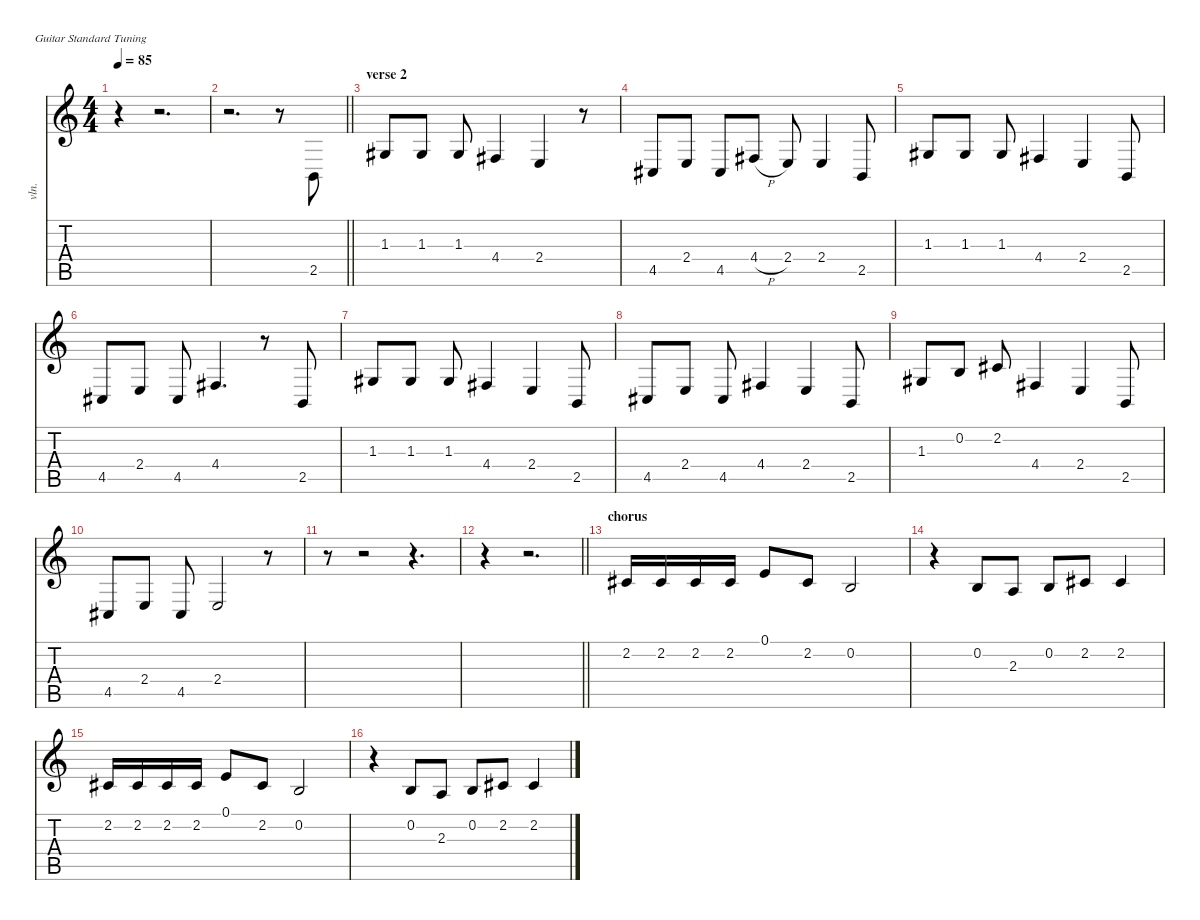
\defaultSystemsLayout 4
\hideDynamics
\bracketExtendMode nobrackets
\otherSystemsTrackNameOrientation horizontal
\track ("Anthony Kiedis" "vln.") {mute instrument tremolostrings}
\staff {score tabs}
\tuning (E4 B3 G3 D3 A2 E2)
\ts (4 4)
\tempo 85
\clef g2
\ks c
r.4{dy f beam Down} r.2{d beam Down} |
\barLineRight lightlight
r.2{d beam Down} r.8{beam Down} 2.5.8{beam Up} |
\section ("" "verse 2")
1.3{acc #}.8{beam Up} 1.3{acc #}.8{beam Up} 1.3{acc #}.8{beam Up} 4.4{acc #}.4{beam Up} 2.4.4{beam Up} r.8{beam Up} |
4.5{acc #}.8{beam Up} 2.4.8{beam Up} 4.5{acc #}.8{beam Up} 4.4{h acc #}.8{beam Up} 2.4.8{beam Up} 2.4.4{beam Up} 2.5.8{beam Up} |
1.3{acc #}.8{beam Up} 1.3{acc #}.8{beam Up} 1.3{acc #}.8{beam Up} 4.4{acc #}.4{beam Up} 2.4.4{beam Up} 2.5.8{beam Up} |
4.5{acc #}.8{beam Up} 2.4.8{beam Up} 4.5{acc #}.8{beam Up} 4.4{acc #}.4{d beam Up} r.8{beam Up} 2.5.8{beam Up} |
1.3{acc #}.8{beam Up} 1.3{acc #}.8{beam Up} 1.3{acc #}.8{beam Up} 4.4{acc #}.4{beam Up} 2.4.4{beam Up} 2.5.8{beam Up} |
4.5{acc #}.8{beam Up} 2.4.8{beam Up} 4.5{acc #}.8{beam Up} 4.4{acc #}.4{beam Up} 2.4.4{beam Up} 2.5.8{beam Up} |
1.3{acc #}.8{beam Up} 0.2.8{beam Up} 2.2{acc #}.8{beam Up} 4.4{acc #}.4{beam Up} 2.4.4{beam Up} 2.5.8{beam Up} |
4.5{acc #}.8{beam Up} 2.4.8{beam Up} 4.5{acc #}.8{beam Up} 2.4.2{beam Up} r.8{beam Up} |
r.8{beam Down} r.2{beam Down} r.4{d beam Down} |
\barLineRight lightlight
r.4{beam Down} r.2{d beam Down} |
\section ("" "chorus")
2.2{acc #}.16{beam Up} 2.2{acc #}.16{beam Up} 2.2{acc #}.16{beam Up} 2.2{acc #}.16{beam Up} 0.1.8{beam Up} 2.2{acc #}.8{beam Up} 0.2.2{beam Up} |
r.4{beam Down} 0.2.8{beam Up} 2.3.8{beam Up} 0.2.8{beam Up} 2.2{acc #}.8{beam Up} 2.2{acc #}.4{beam Up} |
2.2{acc #}.16{beam Up} 2.2{acc #}.16{beam Up} 2.2{acc #}.16{beam Up} 2.2{acc #}.16{beam Up} 0.1.8{beam Up} 2.2{acc #}.8{beam Up} 0.2.2{beam Up} |
r.4{beam Down} 0.2.8{beam Up} 2.3.8{beam Up} 0.2.8{beam Up} 2.2{acc #}.8{beam Up} 2.2{acc #}.4{beam Up}
